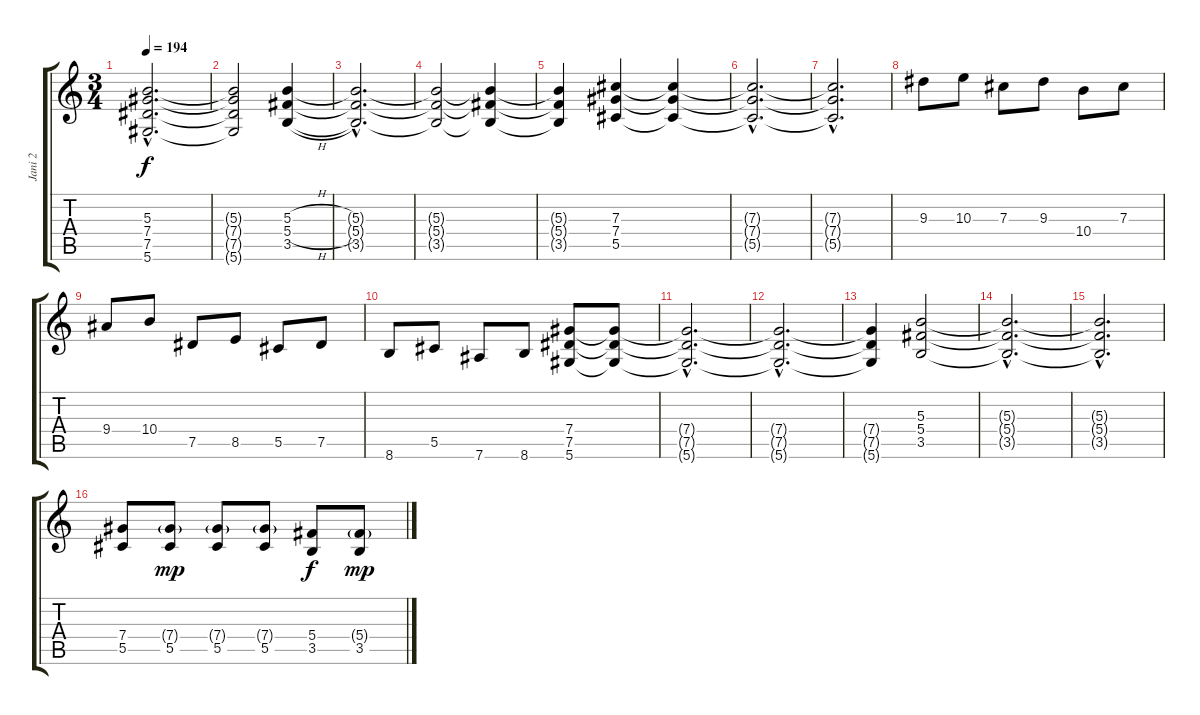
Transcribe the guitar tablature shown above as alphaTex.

\track ("Jani 2" "Jani 2") {instrument distortionguitar}
\staff {score tabs}
\tuning (Eb4 Bb3 Gb3 Db3 Ab2 Eb2) {hide}
\ts (3 4)
\tempo 194
\clef g2
\ks c
(5.3{hac} 7.4{hac t} 7.5{hac t} 5.6{hac t}).2{d dy f} |
(5.3{t} 7.4{t} 7.5{t} 5.6{t}).2 (5.3{h} 5.4{h} 3.5{h}).4 |
(5.3{hac t} 5.4{hac t} 3.5{hac t}).2{d} |
(5.3{t} 5.4{t} 3.5{t}).2 (5.3{t} 5.4{t} 3.5{t}).4 |
(5.3{t} 5.4{t} 3.5{t}).4 (7.3 7.4 5.5).4 (7.3{t} 7.4{t} 5.5{t}).4 |
(7.3{hac t} 7.4{hac t} 5.5{hac t}).2{d} |
(7.3{hac t} 7.4{hac t} 5.5{hac t}).2{d} |
9.3.8 10.3.8 7.3.8 9.3.8 10.4.8 7.3.8 |
9.4.8 10.4.8 7.5.8 8.5.8 5.5.8 7.5.8 |
8.6.8 5.5.8 7.6.8 8.6.8 (7.4 7.5 5.6).8 (7.4{t} 7.5{t} 5.6{t}).8 |
(7.4{hac t} 7.5{hac t} 5.6{hac t}).2{d} |
(7.4{hac t} 7.5{hac t} 5.6{hac t}).2{d} |
(7.4{t} 7.5{t} 5.6{t}).4 (5.3 5.4 3.5).2 |
(5.3{hac t} 5.4{hac t} 3.5{hac t}).2{d} |
(5.3{hac t} 5.4{hac t} 3.5{hac t}).2{d} |
(7.4 5.5).8 (7.4{g} 5.5).8{dy mp} (7.4{g} 5.5).8 (7.4{g} 5.5).8 (5.4 3.5).8{dy f} (5.4{g} 3.5).8{dy mp}
